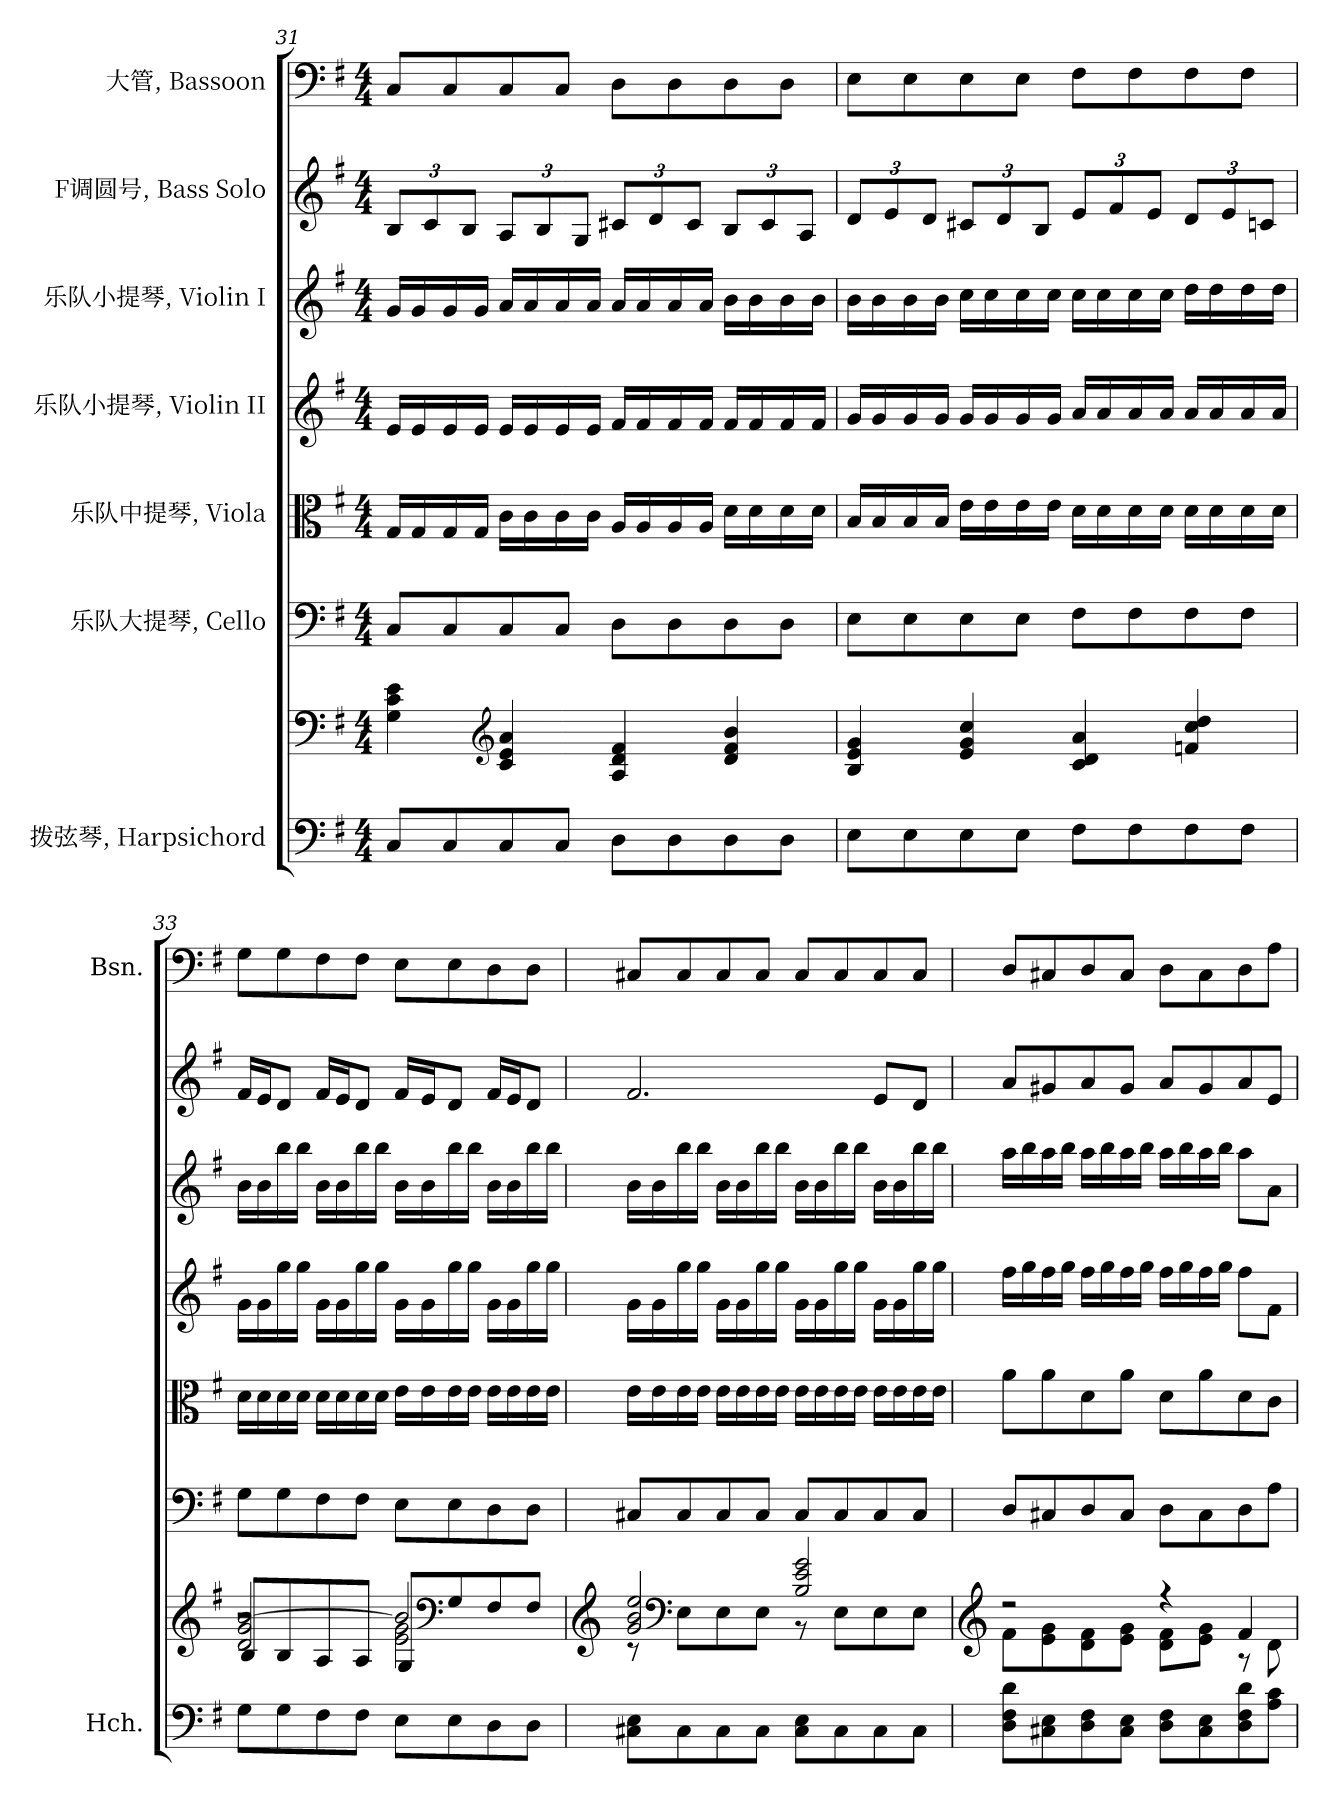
**kern	**kern	**kern	**kern	**kern	**kern	**kern	**kern
*part7	*part7	*part6	*part5	*part4	*part3	*part2	*part1
*staff8	*staff7	*staff6	*staff5	*staff4	*staff3	*staff2	*staff1
*I"拨弦琴, Harpsichord	*	*I"乐队大提琴, Cello	*I"乐队中提琴, Viola	*I"乐队小提琴, Violin II	*I"乐队小提琴, Violin I	*I"F调圆号, Bass Solo	*I"大管, Bassoon
*I'Hch.	*	*	*	*	*	*	*I'Bsn.
*clefF4	*clefF4	*clefF4	*clefC3	*clefG2	*clefG2	*clefG2	*clefF4
*	*	*	*	*	*	*ITrd4c7	*
*k[f#]	*k[f#]	*k[f#]	*k[f#]	*k[f#]	*k[f#]	*k[]	*k[f#]
*M4/4	*M4/4	*M4/4	*M4/4	*M4/4	*M4/4	*M4/4	*M4/4
*	*	*	*	*	*	*Xbrackettup	*
=31	=31	=31	=31	=31	=31	=31	=31
8C/L	4G\ 4c\ 4e\	8C/L	16G/LL	16e/LL	16g/LL	12E/L	8C/L
.	.	.	16G/	16e/	16g/	.	.
.	.	.	.	.	.	12F/	.
8C/	.	8C/	16G/	16e/	16g/	.	8C/
.	.	.	.	.	.	12E/J	.
.	.	.	16G/JJ	16e/JJ	16g/JJ	.	.
*	*clefG2	*	*	*	*	*	*
8C/	4c/ 4e/ 4a/	8C/	16c\LL	16e/LL	16a/LL	12D/L	8C/
.	.	.	16c\	16e/	16a/	.	.
.	.	.	.	.	.	12E/	.
8C/J	.	8C/J	16c\	16e/	16a/	.	8C/J
.	.	.	.	.	.	12C/J	.
.	.	.	16c\JJ	16e/JJ	16a/JJ	.	.
8D\L	4A/ 4d/ 4f#/	8D\L	16A/LL	16f#/LL	16a/LL	12F#X/L	8D\L
.	.	.	16A/	16f#/	16a/	.	.
.	.	.	.	.	.	12G/	.
8D\	.	8D\	16A/	16f#/	16a/	.	8D\
.	.	.	.	.	.	12F#/J	.
.	.	.	16A/JJ	16f#/JJ	16a/JJ	.	.
8D\	4d/ 4f#/ 4b/	8D\	16d\LL	16f#/LL	16b\LL	12E/L	8D\
.	.	.	16d\	16f#/	16b\	.	.
.	.	.	.	.	.	12F#/	.
8D\J	.	8D\J	16d\	16f#/	16b\	.	8D\J
.	.	.	.	.	.	12D/J	.
.	.	.	16d\JJ	16f#/JJ	16b\JJ	.	.
!!LO:PB:g=z
=32	=32	=32	=32	=32	=32	=32	=32
8E\L	4B/ 4e/ 4g/	8E\L	16B/LL	16g/LL	16b\LL	12G/L	8E\L
.	.	.	16B/	16g/	16b\	.	.
.	.	.	.	.	.	12A/	.
8E\	.	8E\	16B/	16g/	16b\	.	8E\
.	.	.	.	.	.	12G/J	.
.	.	.	16B/JJ	16g/JJ	16b\JJ	.	.
8E\	4e/ 4g/ 4cc/	8E\	16e\LL	16g/LL	16cc\LL	12F#X/L	8E\
.	.	.	16e\	16g/	16cc\	.	.
.	.	.	.	.	.	12G/	.
8E\J	.	8E\J	16e\	16g/	16cc\	.	8E\J
.	.	.	.	.	.	12E/J	.
.	.	.	16e\JJ	16g/JJ	16cc\JJ	.	.
8F#\L	4c/ 4d/ 4a/	8F#\L	16d\LL	16a/LL	16cc\LL	12A/L	8F#\L
.	.	.	16d\	16a/	16cc\	.	.
.	.	.	.	.	.	12B/	.
8F#\	.	8F#\	16d\	16a/	16cc\	.	8F#\
.	.	.	.	.	.	12A/J	.
.	.	.	16d\JJ	16a/JJ	16cc\JJ	.	.
8F#\	4fn/ 4cc/ 4dd/	8F#\	16d\LL	16a/LL	16dd\LL	12G/L	8F#\
.	.	.	16d\	16a/	16dd\	.	.
.	.	.	.	.	.	12A/	.
8F#\J	.	8F#\J	16d\	16a/	16dd\	.	8F#\J
.	.	.	.	.	.	12Fn/J	.
.	.	.	16d\JJ	16a/JJ	16dd\JJ	.	.
=33	=33	=33	=33	=33	=33	=33	=33
*	*^	*	*	*	*	*	*
*	*	*^	*	*	*	*	*	*
8G\L	2d/ 2g/ [2b/	2r	8B/L	8G\L	16d\LL	16g\LL	16b\LL	16B/LL	8G\L
.	.	.	.	.	16d\	16g\	16b\	16A/J	.
8G\	.	.	8B/	8G\	16d\	16gg\	16bb\	8G/J	8G\
.	.	.	.	.	16d\JJ	16gg\JJ	16bb\JJ	.	.
8F#\	.	.	8A/	8F#\	16d\LL	16g\LL	16b\LL	16B/LL	8F#\
.	.	.	.	.	16d\	16g\	16b\	16A/J	.
8F#\J	.	.	8A/J	8F#\J	16d\	16gg\	16bb\	8G/J	8F#\J
.	.	.	.	.	16d\JJ	16gg\JJ	16bb\JJ	.	.
8E\L	2b/]	2e\ 2g\	8G/L	8E\L	16e\LL	16g\LL	16b\LL	16B/LL	8E\L
.	.	.	.	.	16e\	16g\	16b\	16A/J	.
*	*clefF4	*	*	*	*	*	*	*	*
8E\	.	.	8G/	8E\	16e\	16gg\	16bb\	8G/J	8E\
.	.	.	.	.	16e\JJ	16gg\JJ	16bb\JJ	.	.
8D\	.	.	8F#/	8D\	16e\LL	16g\LL	16b\LL	16B/LL	8D\
.	.	.	.	.	16e\	16g\	16b\	16A/J	.
8D\J	.	.	8F#/J	8D\J	16e\	16gg\	16bb\	8G/J	8D\J
.	.	.	.	.	16e\JJ	16gg\JJ	16bb\JJ	.	.
*	*v	*v	*v	*	*	*	*	*	*
!!LO:PB:g=z
=34	=34	=34	=34	=34	=34	=34	=34
*	*clefG2	*	*	*	*	*	*
*	*^	*	*	*	*	*	*
8C#X\ 8E\L	2g/ 2b/ 2ee/	8r	8C#X/L	16e\LL	16g\LL	16b\LL	2.B/	8C#X/L
.	.	.	.	16e\	16g\	16b\	.	.
*	*clefF4	*	*	*	*	*	*	*
8C#\	.	8E\L	8C#/	16e\	16gg\	16bb\	.	8C#/
.	.	.	.	16e\JJ	16gg\JJ	16bb\JJ	.	.
8C#\	.	8E\	8C#/	16e\LL	16g\LL	16b\LL	.	8C#/
.	.	.	.	16e\	16g\	16b\	.	.
8C#\J	.	8E\J	8C#/J	16e\	16gg\	16bb\	.	8C#/J
.	.	.	.	16e\JJ	16gg\JJ	16bb\JJ	.	.
8C#\ 8E\L	2B/ 2e/ 2g/	8r	8C#/L	16e\LL	16g\LL	16b\LL	.	8C#/L
.	.	.	.	16e\	16g\	16b\	.	.
8C#\	.	8E\L	8C#/	16e\	16gg\	16bb\	.	8C#/
.	.	.	.	16e\JJ	16gg\JJ	16bb\JJ	.	.
8C#\	.	8E\	8C#/	16e\LL	16g\LL	16b\LL	8A/L	8C#/
.	.	.	.	16e\	16g\	16b\	.	.
8C#\J	.	8E\J	8C#/J	16e\	16gg\	16bb\	8G/J	8C#/J
.	.	.	.	16e\JJ	16gg\JJ	16bb\JJ	.	.
=35	=35	=35	=35	=35	=35	=35	=35	=35
*	*clefG2	*	*	*	*	*	*	*
8D\ 8F#\ 8d\L	2r	8f#\L	8D/L	8a\L	16ff#\LL	16aa\LL	8d/L	8D/L
.	.	.	.	.	16gg\	16bb\	.	.
8C#X\ 8E\	.	8e\ 8g\	8C#X/	8a\	16ff#\	16aa\	8c#X/	8C#X/
.	.	.	.	.	16gg\JJ	16bb\JJ	.	.
8D\ 8F#\	.	8d\ 8f#\	8D/	8d\	16ff#\LL	16aa\LL	8d/	8D/
.	.	.	.	.	16gg\	16bb\	.	.
8C#\ 8E\J	.	8e\ 8g\J	8C#/J	8a\J	16ff#\	16aa\	8c#/J	8C#/J
.	.	.	.	.	16gg\JJ	16bb\JJ	.	.
8D\ 8F#\L	4r	8d\ 8f#\L	8D\L	8d\L	16ff#\LL	16aa\LL	8d/L	8D\L
.	.	.	.	.	16gg\	16bb\	.	.
8C#\ 8E\	.	8e\ 8g\J	8C#\	8a\	16ff#\	16aa\	8c#/	8C#\
.	.	.	.	.	16gg\JJ	16bb\JJ	.	.
8D\ 8F#\ 8d\	4f#/	8r	8D\	8d\	8ff#\L	8aa\L	8d/	8D\
8A\ 8c\J	.	8d\	8A\J	8c\J	8f#\J	8a\J	8A/J	8A\J
*	*v	*v	*	*	*	*	*	*
=	=	=	=	=	=	=	=
*-	*-	*-	*-	*-	*-	*-	*-
